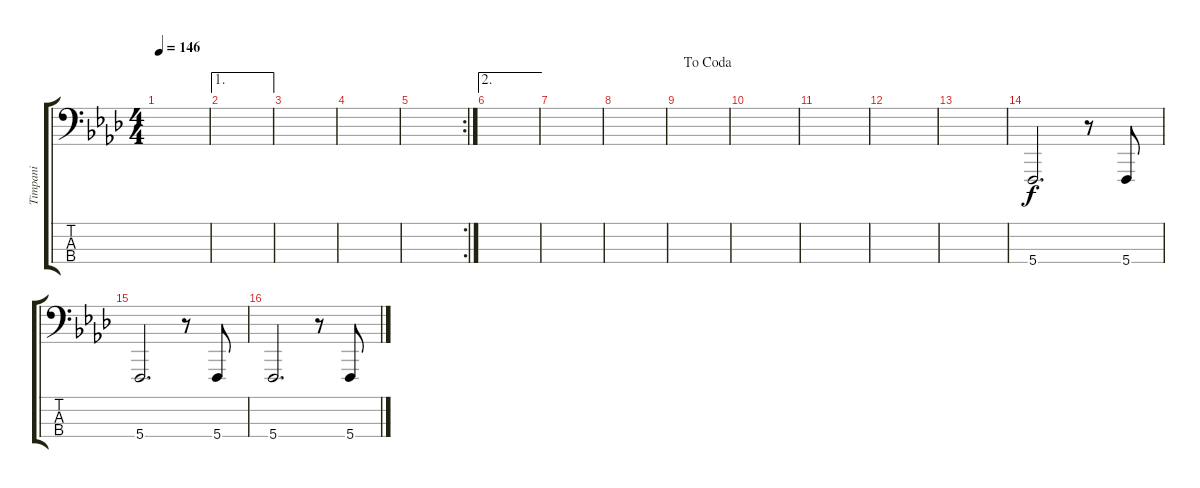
\track ("Timpani" "Timpani") {instrument timpani}
\staff {score tabs}
\tuning (A2 D2 G1 C1) {hide}
\ts (4 4)
\tempo 146
\clef f4
\ks fminor
|
\ae 1
|
|
|
\rc 2
|
\ae 2
|
|
|
\jump dacoda
|
|
|
|
|
5.4.2{d dy f} r.8 5.4.8 |
5.4.2{d} r.8 5.4.8 |
5.4.2{d} r.8 5.4.8
